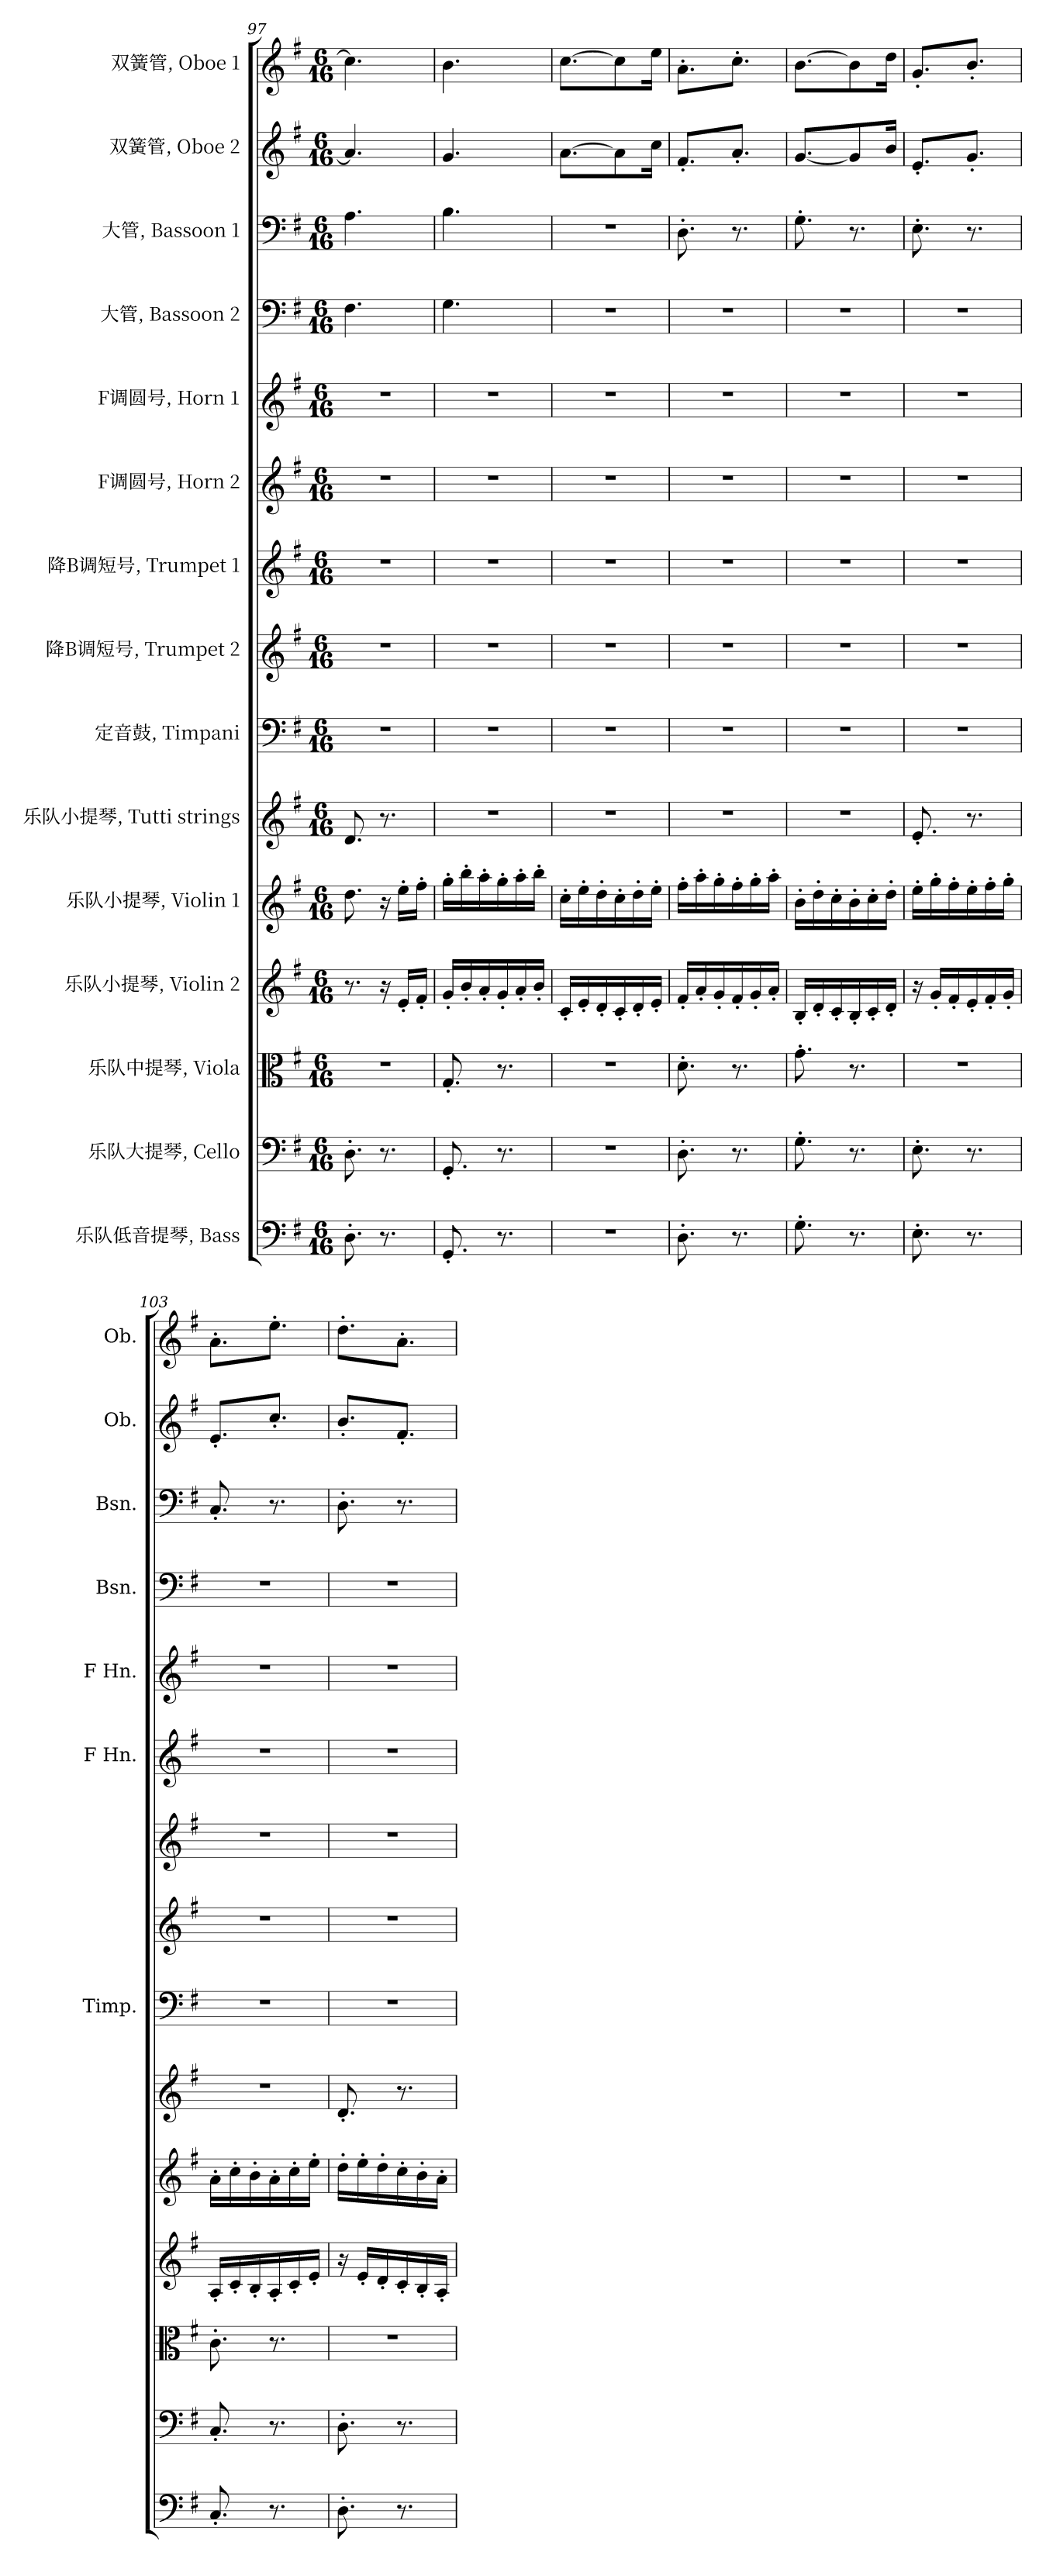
**kern	**kern	**kern	**kern	**kern	**kern	**kern	**kern	**kern	**kern	**kern	**kern	**kern	**kern	**kern
*part15	*part14	*part13	*part12	*part11	*part10	*part9	*part8	*part7	*part6	*part5	*part4	*part3	*part2	*part1
*staff15	*staff14	*staff13	*staff12	*staff11	*staff10	*staff9	*staff8	*staff7	*staff6	*staff5	*staff4	*staff3	*staff2	*staff1
*I"乐队低音提琴, Bass	*I"乐队大提琴, Cello	*I"乐队中提琴, Viola	*I"乐队小提琴, Violin 2	*I"乐队小提琴, Violin 1	*I"乐队小提琴, Tutti strings	*I"定音鼓, Timpani	*I"降B调短号, Trumpet 2	*I"降B调短号, Trumpet 1	*I"F调圆号, Horn 2	*I"F调圆号, Horn 1	*I"大管, Bassoon 2	*I"大管, Bassoon 1	*I"双簧管, Oboe 2	*I"双簧管, Oboe 1
*	*	*	*	*	*	*I'Timp.	*	*	*I'F Hn.	*I'F Hn.	*I'Bsn.	*I'Bsn.	*I'Ob.	*I'Ob.
*clefF4	*clefF4	*clefC3	*clefG2	*clefG2	*clefG2	*clefF4	*clefG2	*clefG2	*clefG2	*clefG2	*clefF4	*clefF4	*clefG2	*clefG2
*ITrd7c12	*	*	*	*	*	*	*ITrd1c2	*ITrd1c2	*ITrd4c7	*ITrd4c7	*	*	*	*
*k[f#]	*k[f#]	*k[f#]	*k[f#]	*k[f#]	*k[f#]	*k[f#]	*k[b-]	*k[b-]	*k[]	*k[]	*k[f#]	*k[f#]	*k[f#]	*k[f#]
*M6/16	*M6/16	*M6/16	*M6/16	*M6/16	*M6/16	*M6/16	*M6/16	*M6/16	*M6/16	*M6/16	*M6/16	*M6/16	*M6/16	*M6/16
*MM128	*MM128	*MM128	*MM128	*MM128	*MM128	*MM128	*MM128	*MM128	*MM128	*MM128	*MM128	*MM128	*MM128	*MM128
=97	=97	=97	=97	=97	=97	=97	=97	=97	=97	=97	=97	=97	=97	=97
8.DD'\	8.D'\	4.r	8.r	8.dd\	8.d/	4.r	4.r	4.r	4.r	4.r	4.F#\	4.A\	4.a/]	4.cc\]
8.r	8.r	.	16r	16r	8.r	.	.	.	.	.	.	.	.	.
.	.	.	16e'/LL	16ee'\LL	.	.	.	.	.	.	.	.	.	.
.	.	.	16f#'/JJ	16ff#'\JJ	.	.	.	.	.	.	.	.	.	.
=98	=98	=98	=98	=98	=98	=98	=98	=98	=98	=98	=98	=98	=98	=98
8.GGG'/	8.GG'/	8.G'/	16g'/LL	16gg'\LL	4.r	4.r	4.r	4.r	4.r	4.r	4.G\	4.B\	4.g/	4.b\
.	.	.	16b'/	16bb'\	.	.	.	.	.	.	.	.	.	.
.	.	.	16a'/	16aa'\	.	.	.	.	.	.	.	.	.	.
8.r	8.r	8.r	16g'/	16gg'\	.	.	.	.	.	.	.	.	.	.
.	.	.	16a'/	16aa'\	.	.	.	.	.	.	.	.	.	.
.	.	.	16b'/JJ	16bb'\JJ	.	.	.	.	.	.	.	.	.	.
=99	=99	=99	=99	=99	=99	=99	=99	=99	=99	=99	=99	=99	=99	=99
*	*	*	*	*	*	*	*	*	*	*	*	*	*	*MM129
4.r	4.r	4.r	16c'/LL	16cc'\LL	4.r	4.r	4.r	4.r	4.r	4.r	4.r	4.r	[8.a\L	[8.cc\L
.	.	.	16e'/	16ee'\	.	.	.	.	.	.	.	.	.	.
.	.	.	16d'/	16dd'\	.	.	.	.	.	.	.	.	.	.
.	.	.	16c'/	16cc'\	.	.	.	.	.	.	.	.	8a\]	8cc\]
.	.	.	16d'/	16dd'\	.	.	.	.	.	.	.	.	.	.
.	.	.	16e'/JJ	16ee'\JJ	.	.	.	.	.	.	.	.	16cc\Jk	16ee\Jk
!!LO:PB:g=z
=100	=100	=100	=100	=100	=100	=100	=100	=100	=100	=100	=100	=100	=100	=100
8.DD'\	8.D'\	8.d'\	16f#'/LL	16ff#'\LL	4.r	4.r	4.r	4.r	4.r	4.r	4.r	8.D'\	8.f#'/L	8.a'\L
.	.	.	16a'/	16aa'\	.	.	.	.	.	.	.	.	.	.
.	.	.	16g'/	16gg'\	.	.	.	.	.	.	.	.	.	.
8.r	8.r	8.r	16f#'/	16ff#'\	.	.	.	.	.	.	.	8.r	8.a'/J	8.cc'\J
.	.	.	16g'/	16gg'\	.	.	.	.	.	.	.	.	.	.
.	.	.	16a'/JJ	16aa'\JJ	.	.	.	.	.	.	.	.	.	.
=101	=101	=101	=101	=101	=101	=101	=101	=101	=101	=101	=101	=101	=101	=101
*	*	*	*	*	*	*	*	*	*	*	*	*	*	*MM126
8.GG'\	8.G'\	8.g'\	16B'/LL	16b'\LL	4.r	4.r	4.r	4.r	4.r	4.r	4.r	8.G'\	[8.g/L	[8.b\L
.	.	.	16d'/	16dd'\	.	.	.	.	.	.	.	.	.	.
.	.	.	16c'/	16cc'\	.	.	.	.	.	.	.	.	.	.
8.r	8.r	8.r	16B'/	16b'\	.	.	.	.	.	.	.	8.r	8g/]	8b\]
.	.	.	16c'/	16cc'\	.	.	.	.	.	.	.	.	.	.
.	.	.	16d'/JJ	16dd'\JJ	.	.	.	.	.	.	.	.	16b/Jk	16dd\Jk
=102	=102	=102	=102	=102	=102	=102	=102	=102	=102	=102	=102	=102	=102	=102
8.EE'\	8.E'\	4.r	16r	16ee'\LL	8.e'/	4.r	4.r	4.r	4.r	4.r	4.r	8.E'\	8.e'/L	8.g'/L
.	.	.	16g'/LL	16gg'\	.	.	.	.	.	.	.	.	.	.
.	.	.	16f#'/	16ff#'\	.	.	.	.	.	.	.	.	.	.
8.r	8.r	.	16e'/	16ee'\	8.r	.	.	.	.	.	.	8.r	8.g'/J	8.b'/J
.	.	.	16f#'/	16ff#'\	.	.	.	.	.	.	.	.	.	.
.	.	.	16g'/JJ	16gg'\JJ	.	.	.	.	.	.	.	.	.	.
=103	=103	=103	=103	=103	=103	=103	=103	=103	=103	=103	=103	=103	=103	=103
*	*	*	*	*	*	*	*	*	*	*	*	*	*	*MM129
8.CC'/	8.C'/	8.c'\	16A'/LL	16a'\LL	4.r	4.r	4.r	4.r	4.r	4.r	4.r	8.C'/	8.e'/L	8.a'\L
.	.	.	16c'/	16cc'\	.	.	.	.	.	.	.	.	.	.
.	.	.	16B'/	16b'\	.	.	.	.	.	.	.	.	.	.
8.r	8.r	8.r	16A'/	16a'\	.	.	.	.	.	.	.	8.r	8.cc'/J	8.ee'\J
.	.	.	16c'/	16cc'\	.	.	.	.	.	.	.	.	.	.
.	.	.	16e'/JJ	16ee'\JJ	.	.	.	.	.	.	.	.	.	.
=104	=104	=104	=104	=104	=104	=104	=104	=104	=104	=104	=104	=104	=104	=104
*	*	*	*	*	*	*	*	*	*	*	*	*	*	*MM128
8.DD'\	8.D'\	4.r	16r	16dd'\LL	8.d'/	4.r	4.r	4.r	4.r	4.r	4.r	8.D'\	8.b'/L	8.dd'\L
.	.	.	16e'/LL	16ee'\	.	.	.	.	.	.	.	.	.	.
.	.	.	16d'/	16dd'\	.	.	.	.	.	.	.	.	.	.
8.r	8.r	.	16c'/	16cc'\	8.r	.	.	.	.	.	.	8.r	8.f#'/J	8.a'\J
.	.	.	16B'/	16b'\	.	.	.	.	.	.	.	.	.	.
.	.	.	16A'/JJ	16a'\JJ	.	.	.	.	.	.	.	.	.	.
=	=	=	=	=	=	=	=	=	=	=	=	=	=	=
*-	*-	*-	*-	*-	*-	*-	*-	*-	*-	*-	*-	*-	*-	*-
